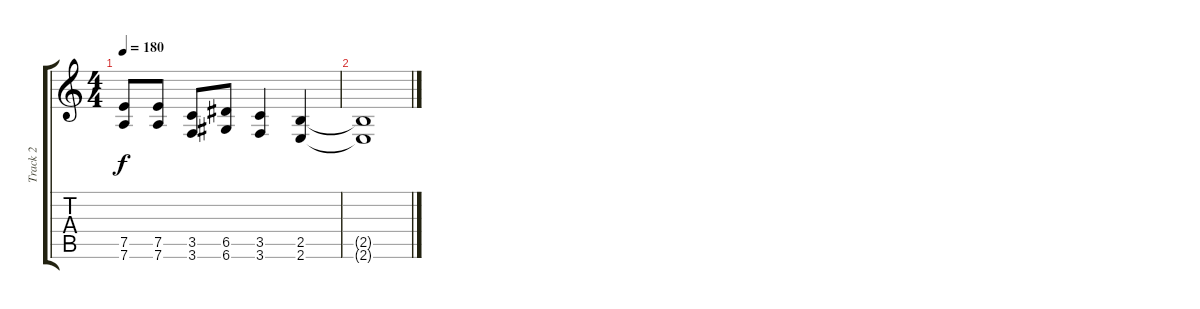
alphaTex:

\track ("Track 2" "Track 2") {instrument distortionguitar}
\staff {score tabs}
\tuning (E4 B3 G3 D3 A2 D2) {hide}
\ts (4 4)
\tempo 180
\clef g2
\ks c
(7.5 7.6).8{dy f} (7.5 7.6).8 (3.5 3.6).8 (6.5 6.6).8 (3.5 3.6).4 (2.5 2.6).4 |
(2.5{t} 2.6{t}).1
